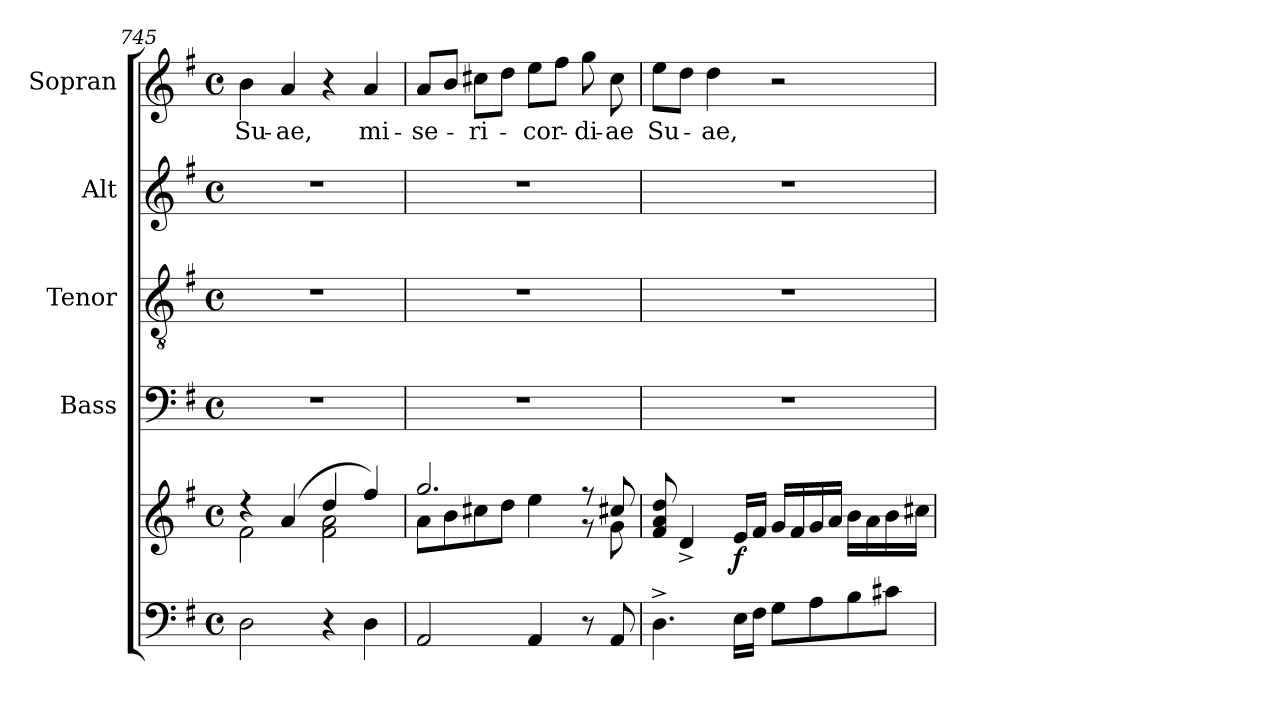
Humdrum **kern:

**kern	**kern	**dynam	**kern	**kern	**kern	**kern	**text
*part5	*part5	*part5	*part4	*part3	*part2	*part1	*part1
*staff6	*staff5	*staff5/6	*staff4	*staff3	*staff2	*staff1	*staff1
*	*	*	*I"Bass	*I"Tenor	*I"Alt	*I"Sopran	*
*	*	*	*I'B.	*I'T.	*I'A.	*I'S.	*
*clefF4	*clefG2	*	*clefF4	*clefGv2	*clefG2	*clefG2	*
*k[f#]	*k[f#]	*	*k[f#]	*k[f#]	*k[f#]	*k[f#]	*
*G:	*G:	*	*G:	*G:	*G:	*G:	*
*M4/4	*M4/4	*	*M4/4	*M4/4	*M4/4	*M4/4	*
*met(c)	*met(c)	*	*met(c)	*met(c)	*met(c)	*met(c)	*
=745	=745	=745	=745	=745	=745	=745	=745
*	*^	*	*	*	*	*	*
!	!	!	!	!	!	!	!	!LO:LY:b
2D\	4rdd	2f#\	.	1r	1r	1r	4b\	Su-
!	!	!	!	!	!	!	!	!LO:LY:b
.	(4a/	.	.	.	.	.	4a/	-ae,
4r	4dd/	2f#\ 2a\	.	.	.	.	4r	.
!	!	!	!	!	!	!	!	!LO:LY:b
4D\	4ff#/)	.	.	.	.	.	4a/	mi-
!!LO:PB:g=z
=746	=746	=746	=746	=746	=746	=746	=746	=746
!	!	!	!	!	!	!	!	!LO:LY:b
2AA/	2.gg/	8a\L	.	1r	1r	1r	8a/L	-se-
.	.	8b\	.	.	.	.	8b/J	.
!	!	!	!	!	!	!	!	!LO:LY:b
.	.	8cc#X\	.	.	.	.	8cc#X\L	-ri-
.	.	8dd\J	.	.	.	.	8dd\J	.
!	!	!	!	!	!	!	!	!LO:LY:b
4AA/	.	4ee\	.	.	.	.	8ee\L	-cor-
.	.	.	.	.	.	.	8ff#\J	.
!	!	!	!	!	!	!	!	!LO:LY:b
8r	8r	8r	.	.	.	.	8gg\	-di-
!	!	!	!	!	!	!	!	!LO:LY:b
8AA/	8cc#X/	8g\	.	.	.	.	8cc#\	-ae
=747	=747	=747	=747	=747	=747	=747	=747	=747
!	!	!	!	!	!	!	!	!LO:LY:b
*	*v	*v	*	*	*	*	*	*
4.D^>\	8f#/ 8a/ 8dd/	.	1r	1r	1r	8ee\L	Su-
.	4d^</	.	.	.	.	8dd\J	.
!	!	!	!	!	!	!	!LO:LY:b
.	.	.	.	.	.	4dd\	-ae,
!	!	!LO:DY:b	!	!	!	!	!
16E\LL	16e/LL	f	.	.	.	.	.
16F#\JJ	16f#/JJ	.	.	.	.	.	.
8G\L	16g/LL	.	.	.	.	2r	.
.	16f#/	.	.	.	.	.	.
8A\	16g/	.	.	.	.	.	.
.	16a/JJ	.	.	.	.	.	.
8B\	16b\LL	.	.	.	.	.	.
.	16a\	.	.	.	.	.	.
8c#X\J	16b\	.	.	.	.	.	.
.	16cc#X\JJ	.	.	.	.	.	.
=	=	=	=	=	=	=	=
*-	*-	*-	*-	*-	*-	*-	*-
